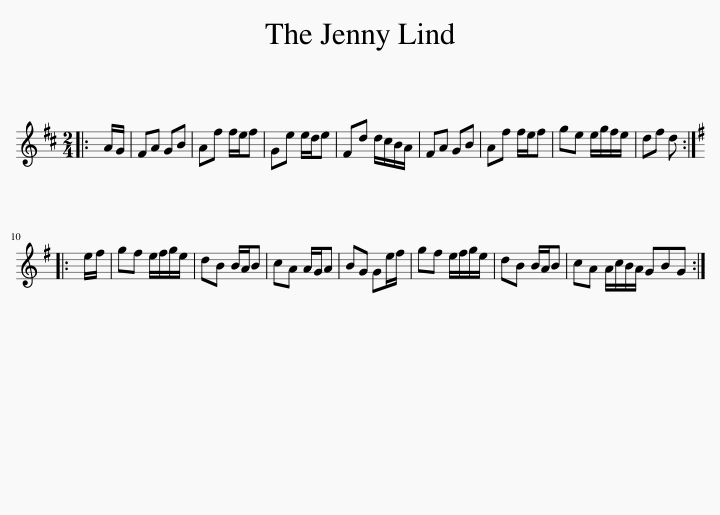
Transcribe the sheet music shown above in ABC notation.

X:1
L:1/8
M:2/4
I:linebreak $
K:D
V:1 treble
V:1
|: A/G/ | FA GB | Af f/e/f | Ge e/d/e | Fd d/c/B/A/ | %5
 FA GB | Af f/e/f | ge e/g/f/e/ | df d ::$[K:G] e/f/ | %10
 gf e/f/g/e/ | dB B/A/B | cA A/G/A | BG Ge/f/ | gf e/f/g/e/ | %15
 dB B/A/B | cA A/c/B/A/ GBG :| %17
